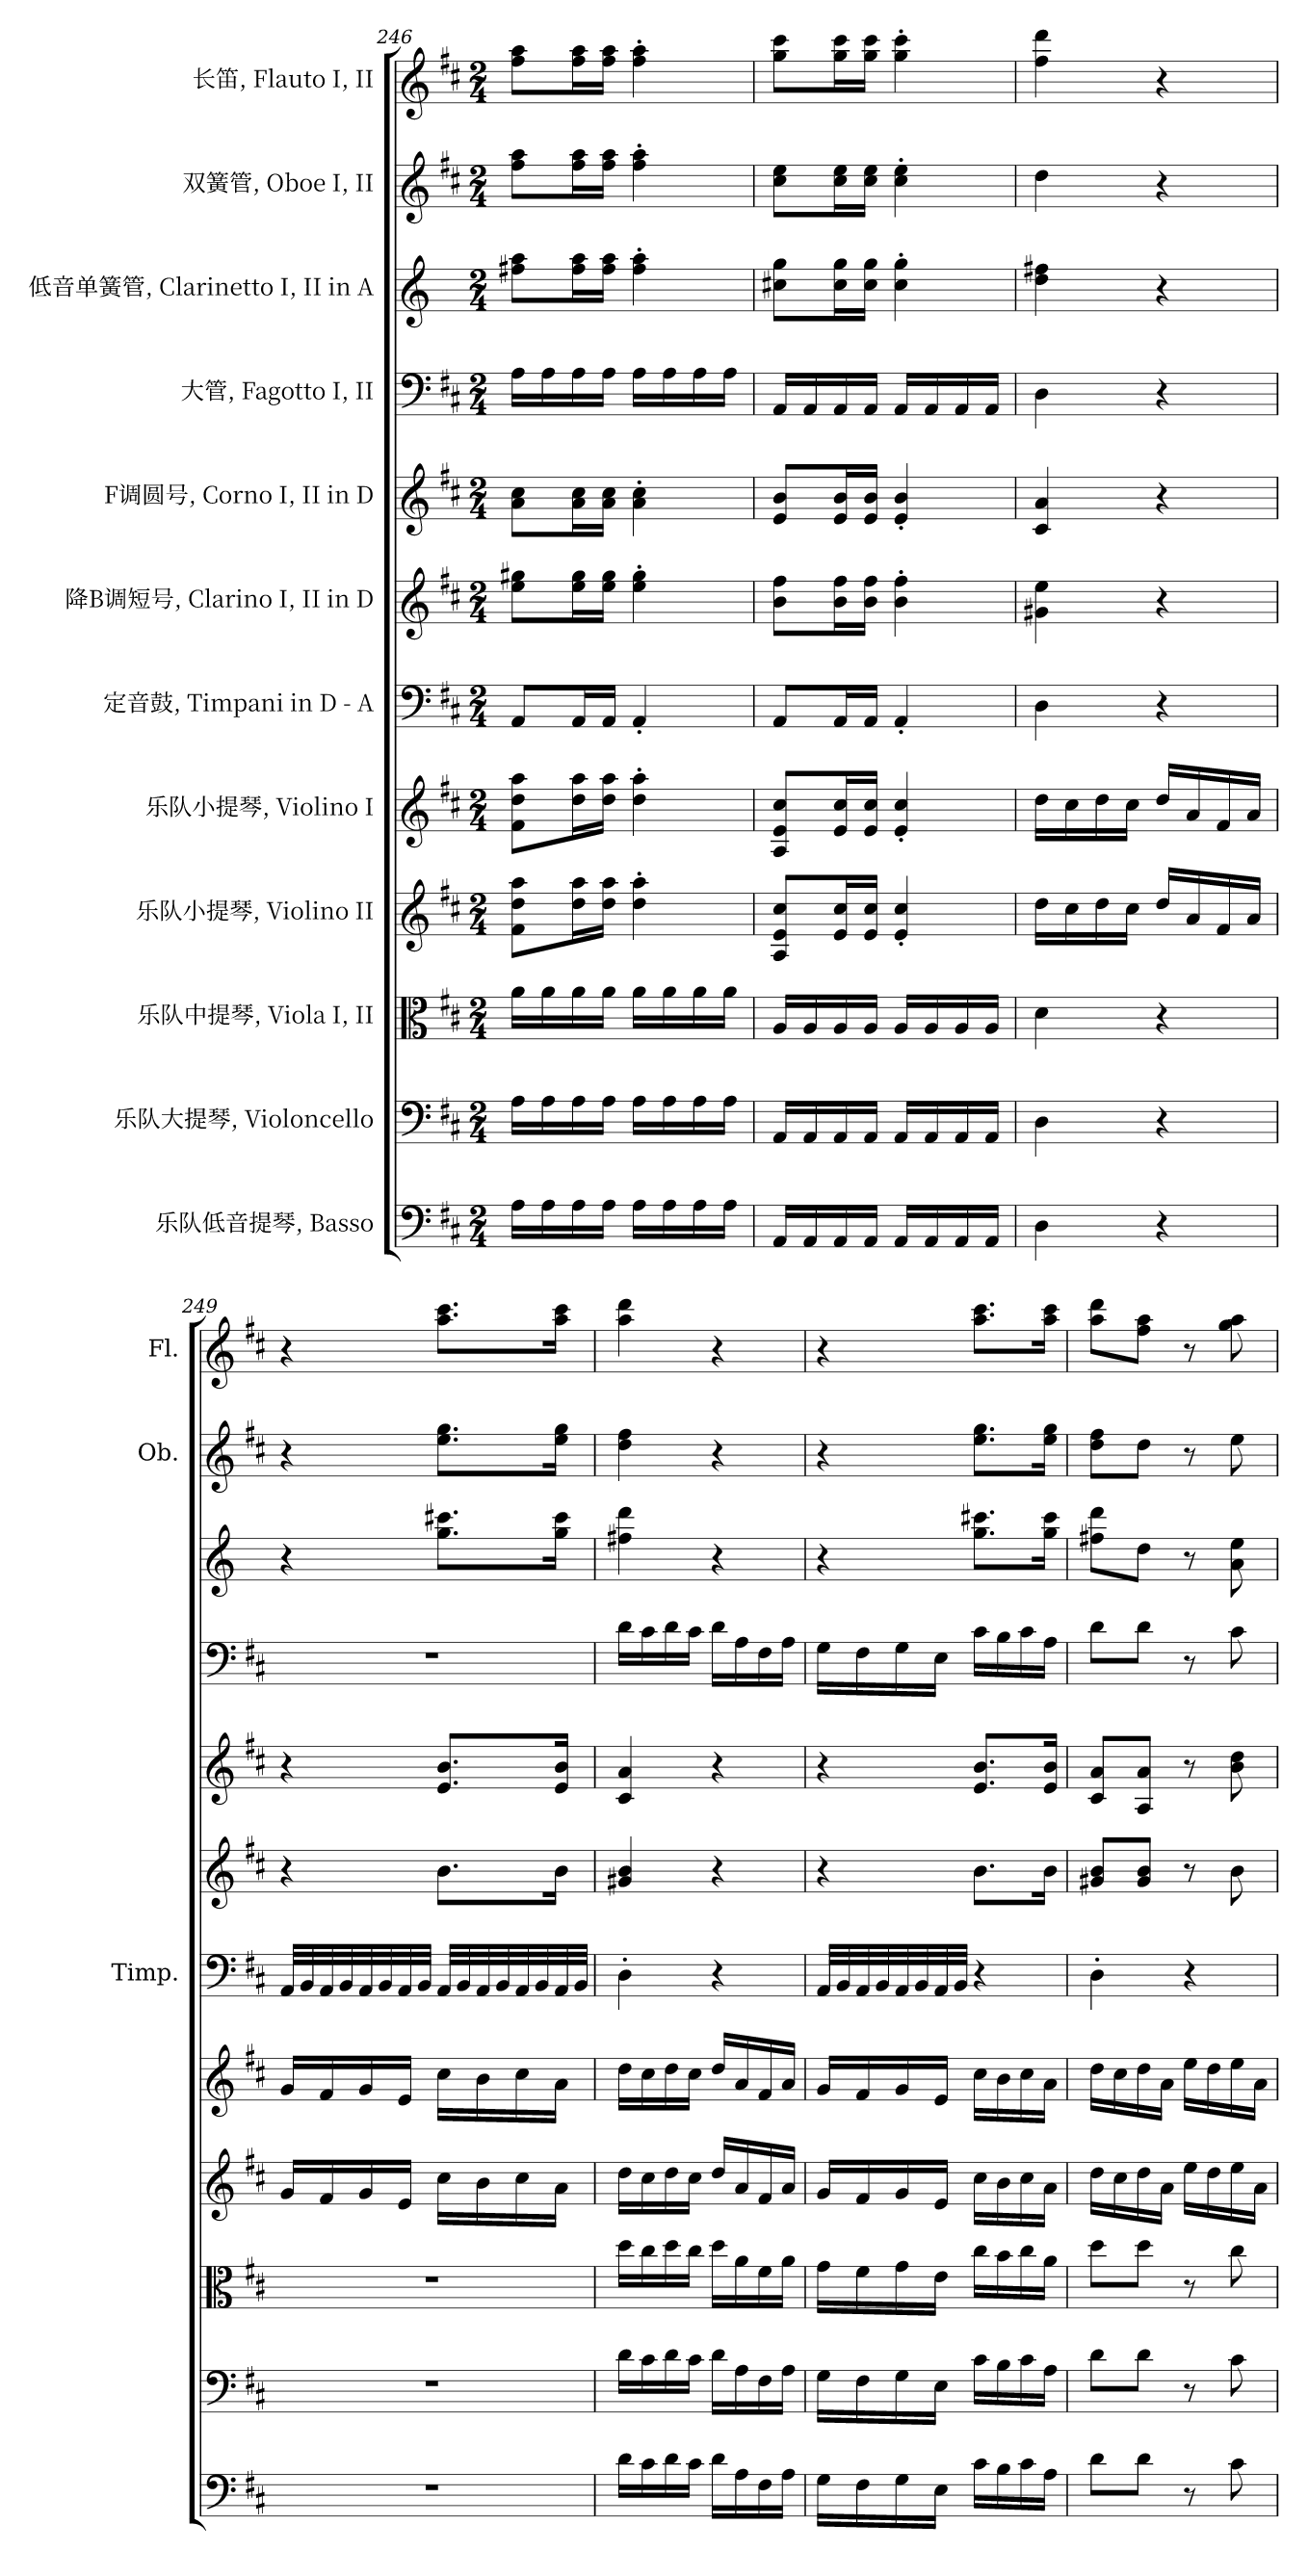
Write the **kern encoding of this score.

**kern	**kern	**kern	**kern	**kern	**kern	**kern	**kern	**kern	**kern	**kern	**kern
*part12	*part11	*part10	*part9	*part8	*part7	*part6	*part5	*part4	*part3	*part2	*part1
*staff12	*staff11	*staff10	*staff9	*staff8	*staff7	*staff6	*staff5	*staff4	*staff3	*staff2	*staff1
*I"乐队低音提琴, Basso	*I"乐队大提琴, Violoncello	*I"乐队中提琴, Viola I, II	*I"乐队小提琴, Violino II	*I"乐队小提琴, Violino I	*I"定音鼓, Timpani in D - A	*I"降B调短号, Clarino I, II in D	*I"F调圆号, Corno I, II in D	*I"大管, Fagotto I, II	*I"低音单簧管, Clarinetto I, II in A	*I"双簧管, Oboe I, II	*I"长笛, Flauto I, II
*	*	*	*	*	*I'Timp.	*	*	*	*	*I'Ob.	*I'Fl.
*clefF4	*clefF4	*clefC3	*clefG2	*clefG2	*clefF4	*clefG2	*clefG2	*clefF4	*clefG2	*clefG2	*clefG2
*ITrd7c12	*	*	*	*	*	*ITrd1c2	*ITrd4c7	*	*ITrd8c14	*	*
*k[f#c#]	*k[f#c#]	*k[f#c#]	*k[f#c#]	*k[f#c#]	*k[f#c#]	*k[]	*k[f#]	*k[f#c#]	*k[]	*k[f#c#]	*k[f#c#]
*M2/4	*M2/4	*M2/4	*M2/4	*M2/4	*M2/4	*M2/4	*M2/4	*M2/4	*M2/4	*M2/4	*M2/4
=246	=246	=246	=246	=246	=246	=246	=246	=246	=246	=246	=246
16AA\LL	16A\LL	16a\LL	8f#\ 8dd\ 8aa\L	8f#\ 8dd\ 8aa\L	8AA/L	8dd\ 8ff#X\L	8d\ 8f#\L	16A\LL	8f#X\ 8a\L	8ff#\ 8aa\L	8ff#\ 8aa\L
16AA\	16A\	16a\	.	.	.	.	.	16A\	.	.	.
16AA\	16A\	16a\	16dd\ 16aa\L	16dd\ 16aa\L	16AA/L	16dd\ 16ff#\L	16d\ 16f#\L	16A\	16f#\ 16a\L	16ff#\ 16aa\L	16ff#\ 16aa\L
16AA\JJ	16A\JJ	16a\JJ	16dd\ 16aa\JJ	16dd\ 16aa\JJ	16AA/JJ	16dd\ 16ff#\JJ	16d\ 16f#\JJ	16A\JJ	16f#\ 16a\JJ	16ff#\ 16aa\JJ	16ff#\ 16aa\JJ
16AA\LL	16A\LL	16a\LL	4dd\' 4aa\'	4dd\' 4aa\'	4AA'/	4dd\' 4ff#\'	4d\' 4f#\'	16A\LL	4f#\' 4a\'	4ff#\' 4aa\'	4ff#\' 4aa\'
16AA\	16A\	16a\	.	.	.	.	.	16A\	.	.	.
16AA\	16A\	16a\	.	.	.	.	.	16A\	.	.	.
16AA\JJ	16A\JJ	16a\JJ	.	.	.	.	.	16A\JJ	.	.	.
=247	=247	=247	=247	=247	=247	=247	=247	=247	=247	=247	=247
16AAA/LL	16AA/LL	16A/LL	8A/ 8e/ 8cc#/L	8A/ 8e/ 8cc#/L	8AA/L	8a\ 8ee\L	8A/ 8e/L	16AA/LL	8c#X\ 8g\L	8cc#\ 8ee\L	8gg\ 8ccc#\L
16AAA/	16AA/	16A/	.	.	.	.	.	16AA/	.	.	.
16AAA/	16AA/	16A/	16e/ 16cc#/L	16e/ 16cc#/L	16AA/L	16a\ 16ee\L	16A/ 16e/L	16AA/	16c#\ 16g\L	16cc#\ 16ee\L	16gg\ 16ccc#\L
16AAA/JJ	16AA/JJ	16A/JJ	16e/ 16cc#/JJ	16e/ 16cc#/JJ	16AA/JJ	16a\ 16ee\JJ	16A/ 16e/JJ	16AA/JJ	16c#\ 16g\JJ	16cc#\ 16ee\JJ	16gg\ 16ccc#\JJ
16AAA/LL	16AA/LL	16A/LL	4e/' 4cc#/'	4e/' 4cc#/'	4AA'/	4a\' 4ee\'	4A/' 4e/'	16AA/LL	4c#\' 4g\'	4cc#\' 4ee\'	4gg\' 4ccc#\'
16AAA/	16AA/	16A/	.	.	.	.	.	16AA/	.	.	.
16AAA/	16AA/	16A/	.	.	.	.	.	16AA/	.	.	.
16AAA/JJ	16AA/JJ	16A/JJ	.	.	.	.	.	16AA/JJ	.	.	.
=248	=248	=248	=248	=248	=248	=248	=248	=248	=248	=248	=248
4DD\	4D\	4d\	16dd\LL	16dd\LL	4D\	4f#X\ 4dd\	4F#/ 4d/	4D\	4d\ 4f#X\	4dd\	4ff#\ 4ddd\
.	.	.	16cc#\	16cc#\	.	.	.	.	.	.	.
.	.	.	16dd\	16dd\	.	.	.	.	.	.	.
.	.	.	16cc#\JJ	16cc#\JJ	.	.	.	.	.	.	.
4r	4r	4r	16dd/LL	16dd/LL	4r	4r	4r	4r	4r	4r	4r
.	.	.	16a/	16a/	.	.	.	.	.	.	.
.	.	.	16f#/	16f#/	.	.	.	.	.	.	.
.	.	.	16a/JJ	16a/JJ	.	.	.	.	.	.	.
!!LO:PB:g=z
=249	=249	=249	=249	=249	=249	=249	=249	=249	=249	=249	=249
2r	2r	2r	16g/LL	16g/LL	32AA/LLL	4r	4r	2r	4r	4r	4r
.	.	.	.	.	32BB/	.	.	.	.	.	.
.	.	.	16f#/	16f#/	32AA/	.	.	.	.	.	.
.	.	.	.	.	32BB/	.	.	.	.	.	.
.	.	.	16g/	16g/	32AA/	.	.	.	.	.	.
.	.	.	.	.	32BB/	.	.	.	.	.	.
.	.	.	16e/JJ	16e/JJ	32AA/	.	.	.	.	.	.
.	.	.	.	.	32BB/JJJ	.	.	.	.	.	.
.	.	.	16cc#\LL	16cc#\LL	32AA/LLL	8.a\L	8.A/ 8.e/L	.	8.g\ 8.cc#X\L	8.ee\ 8.gg\L	8.aa\ 8.ccc#\L
.	.	.	.	.	32BB/	.	.	.	.	.	.
.	.	.	16b\	16b\	32AA/	.	.	.	.	.	.
.	.	.	.	.	32BB/	.	.	.	.	.	.
.	.	.	16cc#\	16cc#\	32AA/	.	.	.	.	.	.
.	.	.	.	.	32BB/	.	.	.	.	.	.
.	.	.	16a\JJ	16a\JJ	32AA/	16a\Jk	16A/ 16e/Jk	.	16g\ 16cc#\Jk	16ee\ 16gg\Jk	16aa\ 16ccc#\Jk
.	.	.	.	.	32BB/JJJ	.	.	.	.	.	.
=250	=250	=250	=250	=250	=250	=250	=250	=250	=250	=250	=250
16D\LL	16d\LL	16dd\LL	16dd\LL	16dd\LL	4D'\	4f#X/ 4a/	4F#/ 4d/	16d\LL	4f#X\ 4dd\	4dd\ 4ff#\	4aa\ 4ddd\
16C#\	16c#\	16cc#\	16cc#\	16cc#\	.	.	.	16c#\	.	.	.
16D\	16d\	16dd\	16dd\	16dd\	.	.	.	16d\	.	.	.
16C#\JJ	16c#\JJ	16cc#\JJ	16cc#\JJ	16cc#\JJ	.	.	.	16c#\JJ	.	.	.
16D\LL	16d\LL	16dd\LL	16dd/LL	16dd/LL	4r	4r	4r	16d\LL	4r	4r	4r
16AA\	16A\	16a\	16a/	16a/	.	.	.	16A\	.	.	.
16FF#\	16F#\	16f#\	16f#/	16f#/	.	.	.	16F#\	.	.	.
16AA\JJ	16A\JJ	16a\JJ	16a/JJ	16a/JJ	.	.	.	16A\JJ	.	.	.
=251	=251	=251	=251	=251	=251	=251	=251	=251	=251	=251	=251
16GG\LL	16G\LL	16g\LL	16g/LL	16g/LL	32AA/LLL	4r	4r	16G\LL	4r	4r	4r
.	.	.	.	.	32BB/	.	.	.	.	.	.
16FF#\	16F#\	16f#\	16f#/	16f#/	32AA/	.	.	16F#\	.	.	.
.	.	.	.	.	32BB/	.	.	.	.	.	.
16GG\	16G\	16g\	16g/	16g/	32AA/	.	.	16G\	.	.	.
.	.	.	.	.	32BB/	.	.	.	.	.	.
16EE\JJ	16E\JJ	16e\JJ	16e/JJ	16e/JJ	32AA/	.	.	16E\JJ	.	.	.
.	.	.	.	.	32BB/JJJ	.	.	.	.	.	.
16C#\LL	16c#\LL	16cc#\LL	16cc#\LL	16cc#\LL	4r	8.a\L	8.A/ 8.e/L	16c#\LL	8.g\ 8.cc#X\L	8.ee\ 8.gg\L	8.aa\ 8.ccc#\L
16BB\	16B\	16b\	16b\	16b\	.	.	.	16B\	.	.	.
16C#\	16c#\	16cc#\	16cc#\	16cc#\	.	.	.	16c#\	.	.	.
16AA\JJ	16A\JJ	16a\JJ	16a\JJ	16a\JJ	.	16a\Jk	16A/ 16e/Jk	16A\JJ	16g\ 16cc#\Jk	16ee\ 16gg\Jk	16aa\ 16ccc#\Jk
!!LO:PB:g=z
=252	=252	=252	=252	=252	=252	=252	=252	=252	=252	=252	=252
8D\L	8d\L	8dd\L	16dd\LL	16dd\LL	4D'\	8f#X/ 8a/L	8F#/ 8d/L	8d\L	8f#X\ 8dd\L	8dd\ 8ff#\L	8aa\ 8ddd\L
.	.	.	16cc#\	16cc#\	.	.	.	.	.	.	.
8D\J	8d\J	8dd\J	16dd\	16dd\	.	8f#/ 8a/J	8D/ 8d/J	8d\J	8d\J	8dd\J	8ff#\ 8aa\J
.	.	.	16a\JJ	16a\JJ	.	.	.	.	.	.	.
8r	8r	8r	16ee\LL	16ee\LL	4r	8r	8r	8r	8r	8r	8r
.	.	.	16dd\	16dd\	.	.	.	.	.	.	.
8C#\	8c#\	8cc#\	16ee\	16ee\	.	8a\	8e\ 8g\	8c#\	8A\ 8e\	8ee\	8gg\ 8aa\
.	.	.	16a\JJ	16a\JJ	.	.	.	.	.	.	.
=	=	=	=	=	=	=	=	=	=	=	=
*-	*-	*-	*-	*-	*-	*-	*-	*-	*-	*-	*-
